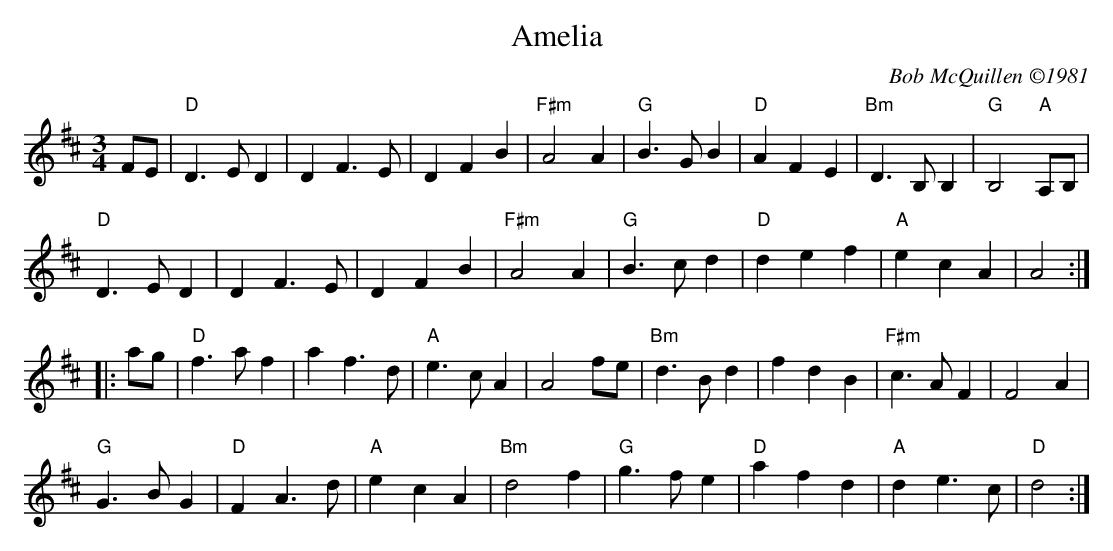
X:1
T: Amelia
C: Bob McQuillen \2511981
M: 3/4
K: D
FE| "D"D3 E D2| D2 F3 E| D2 F2 B2| "F#m"A4 A2|\
    "G"B3 G B2| "D"A2 F2 E2| "Bm"D3 B, B,2| "G"B,4 "A"A,B,|
    "D"D3 E D2| D2 F3 E| D2 F2 B2| "F#m"A4 A2|\
    "G"B3 c d2| "D"d2 e2 f2| "A"e2 c2 A2| A4:|
|:\
ag| "D"f3 a f2| a2 f3 d| "A"e3 c A2| A4 fe|\
    "Bm"d3 B d2| f2 d2 B2| "F#m"c3 A F2| F4 A2|
    "G"G3 B G2| "D"F2 A3 d| "A"e2 c2 A2| "Bm"d4 f2|\
    "G"g3 f e2| "D"a2 f2 d2| "A"d2 e3 c| "D"d4:|
